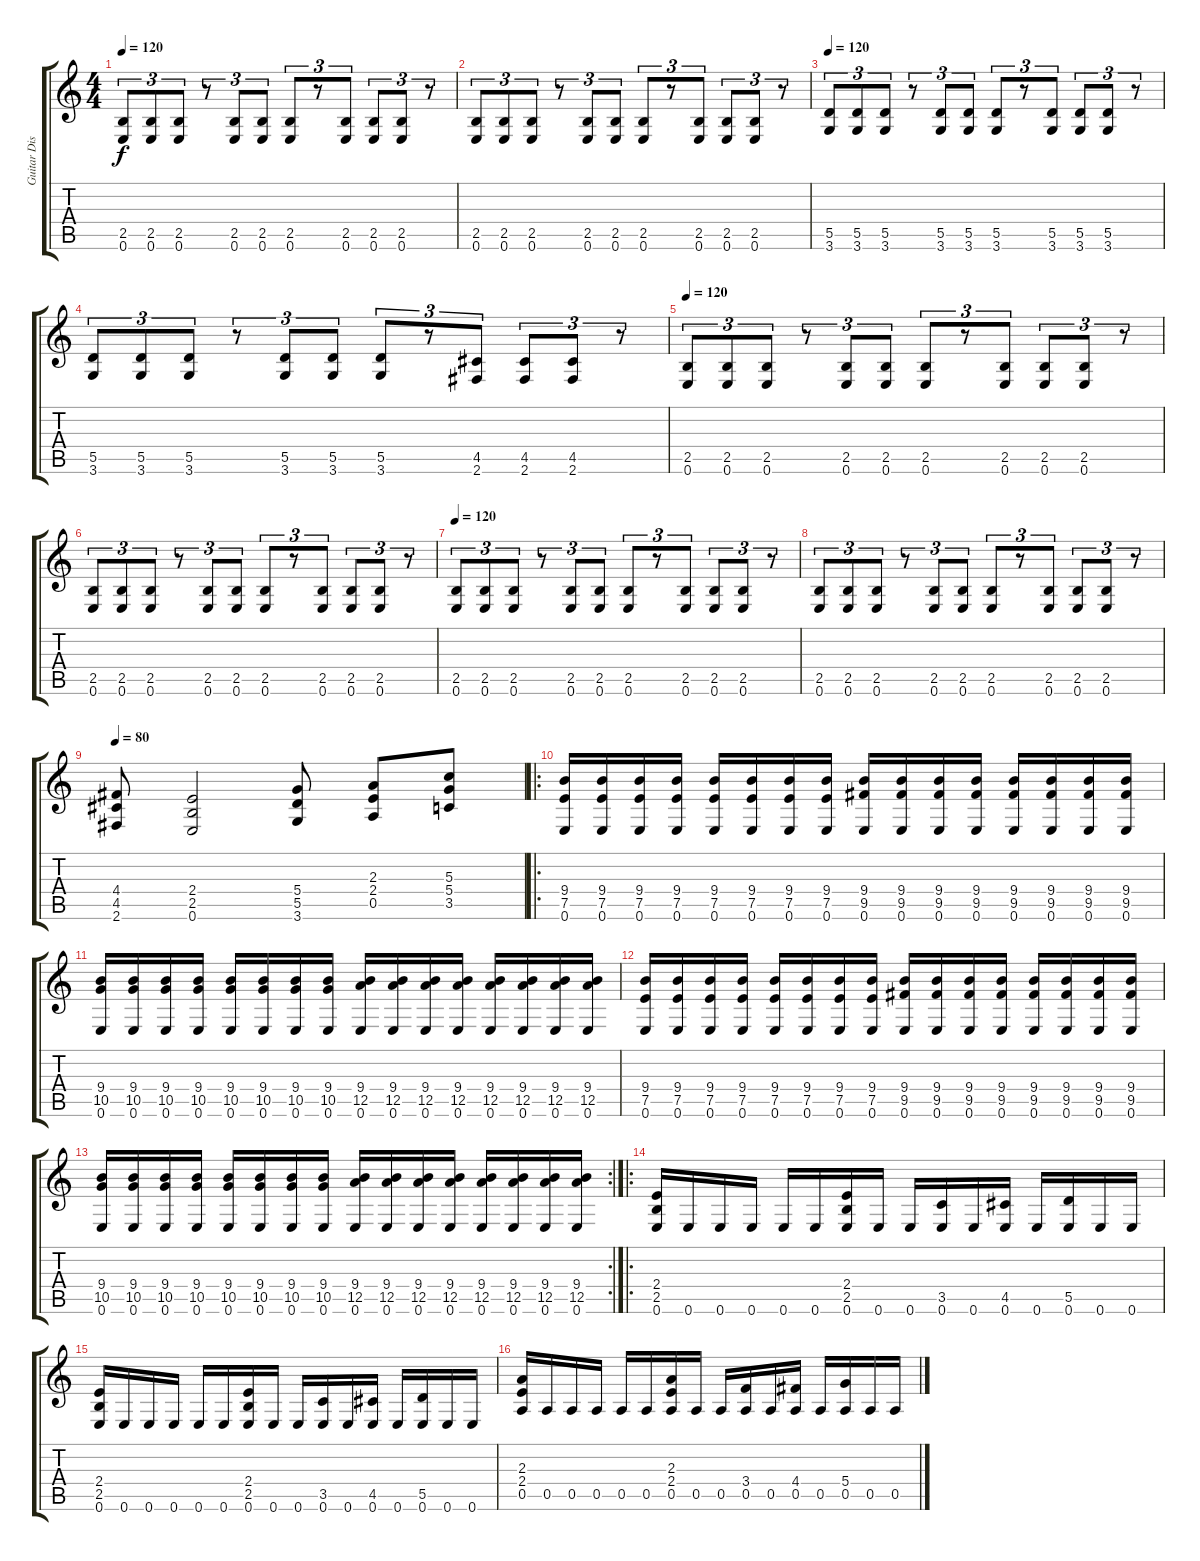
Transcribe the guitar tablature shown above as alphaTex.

\track ("Guitar Dist." "Guitar Dis") {instrument distortionguitar}
\staff {score tabs}
\tuning (E4 B3 G3 D3 A2 E2) {hide}
\ts (4 4)
\tempo 120
\clef g2
\ks c
(2.5 0.6).8{tu (3 2) dy f} (2.5 0.6).8{tu (3 2)} (2.5 0.6).8{tu (3 2)} r.8{tu (3 2)} (2.5 0.6).8{tu (3 2)} (2.5 0.6).8{tu (3 2)} (2.5 0.6).8{tu (3 2)} r.8{tu (3 2)} (2.5 0.6).8{tu (3 2)} (2.5 0.6).8{tu (3 2)} (2.5 0.6).8{tu (3 2)} r.8{tu (3 2)} |
(2.5 0.6).8{tu (3 2)} (2.5 0.6).8{tu (3 2)} (2.5 0.6).8{tu (3 2)} r.8{tu (3 2)} (2.5 0.6).8{tu (3 2)} (2.5 0.6).8{tu (3 2)} (2.5 0.6).8{tu (3 2)} r.8{tu (3 2)} (2.5 0.6).8{tu (3 2)} (2.5 0.6).8{tu (3 2)} (2.5 0.6).8{tu (3 2)} r.8{tu (3 2)} |
\tempo 120
(5.5 3.6).8{tu (3 2)} (5.5 3.6).8{tu (3 2)} (5.5 3.6).8{tu (3 2)} r.8{tu (3 2)} (5.5 3.6).8{tu (3 2)} (5.5 3.6).8{tu (3 2)} (5.5 3.6).8{tu (3 2)} r.8{tu (3 2)} (5.5 3.6).8{tu (3 2)} (5.5 3.6).8{tu (3 2)} (5.5 3.6).8{tu (3 2)} r.8{tu (3 2)} |
(5.5 3.6).8{tu (3 2)} (5.5 3.6).8{tu (3 2)} (5.5 3.6).8{tu (3 2)} r.8{tu (3 2)} (5.5 3.6).8{tu (3 2)} (5.5 3.6).8{tu (3 2)} (5.5 3.6).8{tu (3 2)} r.8{tu (3 2)} (4.5 2.6).8{tu (3 2)} (4.5 2.6).8{tu (3 2)} (4.5 2.6).8{tu (3 2)} r.8{tu (3 2)} |
\tempo 120
(2.5 0.6).8{tu (3 2)} (2.5 0.6).8{tu (3 2)} (2.5 0.6).8{tu (3 2)} r.8{tu (3 2)} (2.5 0.6).8{tu (3 2)} (2.5 0.6).8{tu (3 2)} (2.5 0.6).8{tu (3 2)} r.8{tu (3 2)} (2.5 0.6).8{tu (3 2)} (2.5 0.6).8{tu (3 2)} (2.5 0.6).8{tu (3 2)} r.8{tu (3 2)} |
(2.5 0.6).8{tu (3 2)} (2.5 0.6).8{tu (3 2)} (2.5 0.6).8{tu (3 2)} r.8{tu (3 2)} (2.5 0.6).8{tu (3 2)} (2.5 0.6).8{tu (3 2)} (2.5 0.6).8{tu (3 2)} r.8{tu (3 2)} (2.5 0.6).8{tu (3 2)} (2.5 0.6).8{tu (3 2)} (2.5 0.6).8{tu (3 2)} r.8{tu (3 2)} |
\tempo 120
(2.5 0.6).8{tu (3 2)} (2.5 0.6).8{tu (3 2)} (2.5 0.6).8{tu (3 2)} r.8{tu (3 2)} (2.5 0.6).8{tu (3 2)} (2.5 0.6).8{tu (3 2)} (2.5 0.6).8{tu (3 2)} r.8{tu (3 2)} (2.5 0.6).8{tu (3 2)} (2.5 0.6).8{tu (3 2)} (2.5 0.6).8{tu (3 2)} r.8{tu (3 2)} |
(2.5 0.6).8{tu (3 2)} (2.5 0.6).8{tu (3 2)} (2.5 0.6).8{tu (3 2)} r.8{tu (3 2)} (2.5 0.6).8{tu (3 2)} (2.5 0.6).8{tu (3 2)} (2.5 0.6).8{tu (3 2)} r.8{tu (3 2)} (2.5 0.6).8{tu (3 2)} (2.5 0.6).8{tu (3 2)} (2.5 0.6).8{tu (3 2)} r.8{tu (3 2)} |
\tempo 80
(4.4 4.5 2.6).8 (2.4 2.5 0.6).2 (5.4 5.5 3.6).8 (2.3 2.4 0.5).8 (5.3 5.4 3.5).8 |
\ro
(9.4 7.5 0.6).16 (9.4 7.5 0.6).16 (9.4 7.5 0.6).16 (9.4 7.5 0.6).16 (9.4 7.5 0.6).16 (9.4 7.5 0.6).16 (9.4 7.5 0.6).16 (9.4 7.5 0.6).16 (9.4 9.5 0.6).16 (9.4 9.5 0.6).16 (9.4 9.5 0.6).16 (9.4 9.5 0.6).16 (9.4 9.5 0.6).16 (9.4 9.5 0.6).16 (9.4 9.5 0.6).16 (9.4 9.5 0.6).16 |
(9.4 10.5 0.6).16 (9.4 10.5 0.6).16 (9.4 10.5 0.6).16 (9.4 10.5 0.6).16 (9.4 10.5 0.6).16 (9.4 10.5 0.6).16 (9.4 10.5 0.6).16 (9.4 10.5 0.6).16 (9.4 12.5 0.6).16 (9.4 12.5 0.6).16 (9.4 12.5 0.6).16 (9.4 12.5 0.6).16 (9.4 12.5 0.6).16 (9.4 12.5 0.6).16 (9.4 12.5 0.6).16 (9.4 12.5 0.6).16 |
(9.4 7.5 0.6).16 (9.4 7.5 0.6).16 (9.4 7.5 0.6).16 (9.4 7.5 0.6).16 (9.4 7.5 0.6).16 (9.4 7.5 0.6).16 (9.4 7.5 0.6).16 (9.4 7.5 0.6).16 (9.4 9.5 0.6).16 (9.4 9.5 0.6).16 (9.4 9.5 0.6).16 (9.4 9.5 0.6).16 (9.4 9.5 0.6).16 (9.4 9.5 0.6).16 (9.4 9.5 0.6).16 (9.4 9.5 0.6).16 |
\rc 2
(9.4 10.5 0.6).16 (9.4 10.5 0.6).16 (9.4 10.5 0.6).16 (9.4 10.5 0.6).16 (9.4 10.5 0.6).16 (9.4 10.5 0.6).16 (9.4 10.5 0.6).16 (9.4 10.5 0.6).16 (9.4 12.5 0.6).16 (9.4 12.5 0.6).16 (9.4 12.5 0.6).16 (9.4 12.5 0.6).16 (9.4 12.5 0.6).16 (9.4 12.5 0.6).16 (9.4 12.5 0.6).16 (9.4 12.5 0.6).16 |
\ro
(2.4 2.5 0.6).16 0.6.16 0.6.16 0.6.16 0.6.16 0.6.16 (2.4 2.5 0.6).16 0.6.16 0.6.16 (3.5 0.6).16 0.6.16 (4.5 0.6).16 0.6.16 (5.5 0.6).16 0.6.16 0.6.16 |
(2.4 2.5 0.6).16 0.6.16 0.6.16 0.6.16 0.6.16 0.6.16 (2.4 2.5 0.6).16 0.6.16 0.6.16 (3.5 0.6).16 0.6.16 (4.5 0.6).16 0.6.16 (5.5 0.6).16 0.6.16 0.6.16 |
(2.3 2.4 0.5).16 0.5.16 0.5.16 0.5.16 0.5.16 0.5.16 (2.3 2.4 0.5).16 0.5.16 0.5.16 (3.4 0.5).16 0.5.16 (4.4 0.5).16 0.5.16 (5.4 0.5).16 0.5.16 0.5.16
